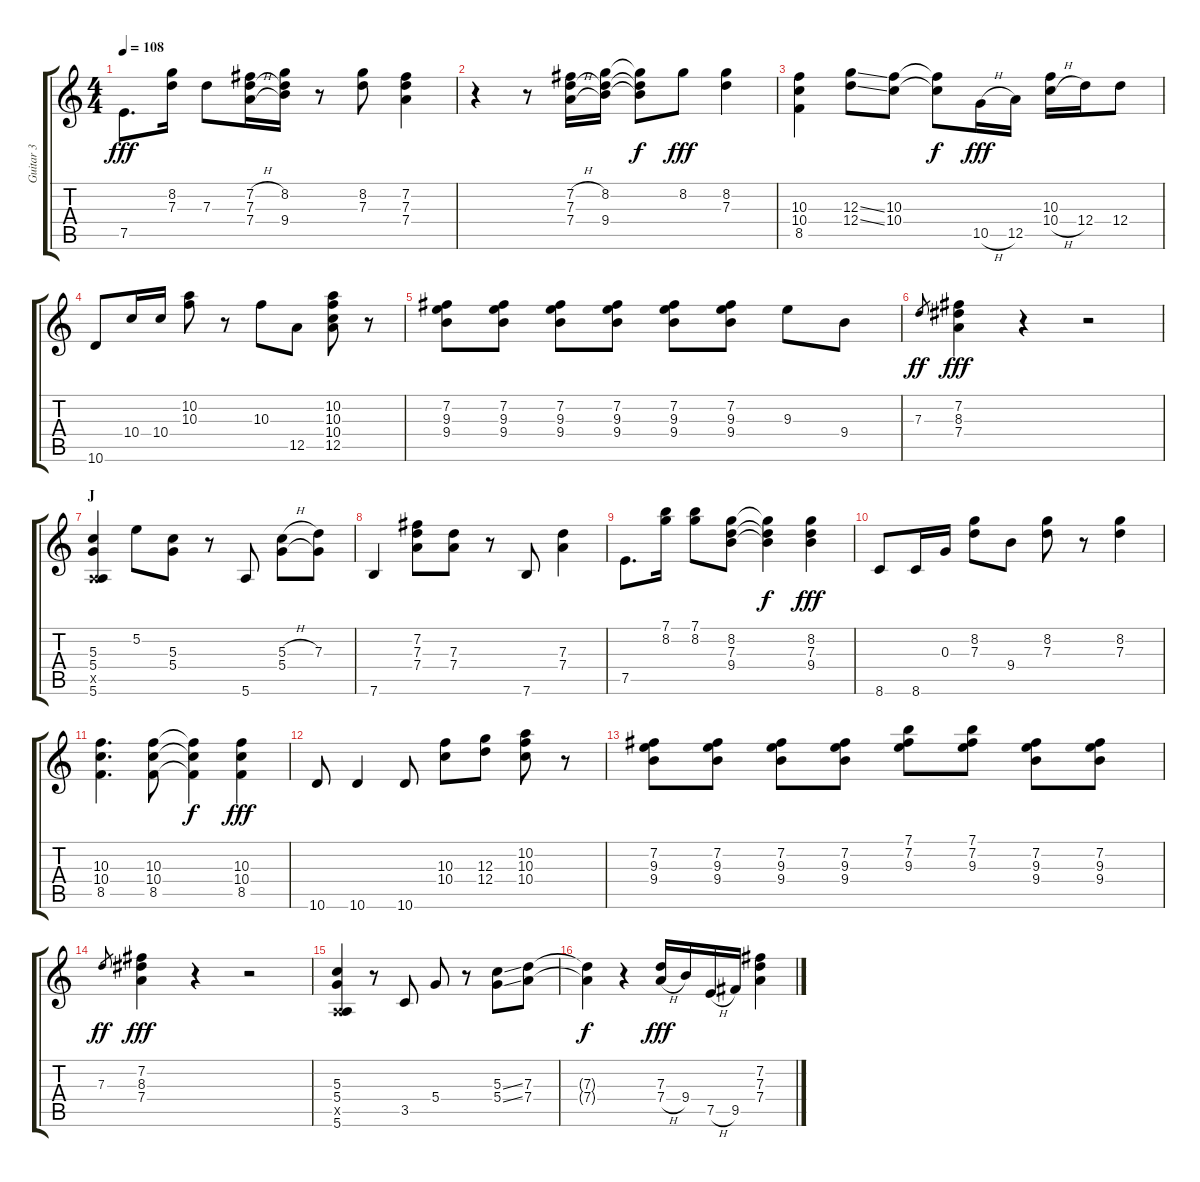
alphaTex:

\track ("Guitar 3" "Guitar 3") {instrument electricguitarclean}
\staff {score tabs}
\tuning (E4 B3 G3 D3 A2 E2) {hide}
\ts (4 4)
\tempo 108
\clef g2
\ks c
7.5.8{d dy fff} (8.2 7.3).16 7.3.8 (7.2{h} 7.3 7.4{h}).16 (8.2 7.3{t} 9.4).16 r.8 (8.2 7.3).8 (7.2 7.3 7.4).4 |
r.4 r.8 (7.2{h} 7.3 7.4{h}).16 (8.2 7.3{t} 9.4).16 (8.2{t} 7.3{t} 9.4{t}).8{dy f} 8.2.8{dy fff} (8.2 7.3).4 |
(10.3 10.4 8.5).4 (12.3{ss} 12.4{ss}).8 (10.3 10.4).8 (10.3{t} 10.4{t}).8{dy f} 10.5{h}.16{dy fff} 12.5.16 (10.3 10.4{h}).16 12.4.16 12.4.8 |
10.6.8 10.4.16 10.4.16 (10.2 10.3).8 r.8 10.3.8 12.5.8 (10.2 10.3 10.4 12.5).8 r.8 |
(7.2 9.3 9.4).8 (7.2 9.3 9.4).8 (7.2 9.3 9.4).8 (7.2 9.3 9.4).8 (7.2 9.3 9.4).8 (7.2 9.3 9.4).8 9.3.8 9.4.8 |
7.3.8{gr dy ff} (7.2 8.3 7.4).4{dy fff} r.4 r.2 |
\section ("" "J")
(5.3 5.4 0.5{x} 5.6).4 5.2.8 (5.3 5.4).8 r.8 5.6.8 (5.3{h} 5.4).8 (7.3 5.4{t}).8 |
7.6.4 (7.2 7.3 7.4).8 (7.3 7.4).8 r.8 7.6.8 (7.3 7.4).4 |
7.5.8{d} (7.1 8.2).16 (7.1 8.2).8 (8.2 7.3 9.4).8 (8.2{t} 7.3{t} 9.4{t}).4{dy f} (8.2 7.3 9.4).4{dy fff} |
8.6.8 8.6.16 0.3.16 (8.2 7.3).8 9.4.8 (8.2 7.3).8 r.8 (8.2 7.3).4 |
(10.3 10.4 8.5).4{d} (10.3 10.4 8.5).8 (10.3{t} 10.4{t} 8.5{t}).4{dy f} (10.3 10.4 8.5).4{dy fff} |
10.6.8 10.6.4 10.6.8 (10.3 10.4).8 (12.3 12.4).8 (10.2 10.3 10.4).8 r.8 |
(7.2 9.3 9.4).8 (7.2 9.3 9.4).8 (7.2 9.3 9.4).8 (7.2 9.3 9.4).8 (7.1 7.2 9.3).8 (7.1 7.2 9.3).8 (7.2 9.3 9.4).8 (7.2 9.3 9.4).8 |
7.3.8{gr dy ff} (7.2 8.3 7.4).4{dy fff} r.4 r.2 |
(5.3 5.4 0.5{x} 5.6).4 r.8 3.5.8 5.4.8 r.8 (5.3{ss} 5.4{ss}).8 (7.3 7.4).8 |
(7.3{t} 7.4{t}).4{dy f} r.4 (7.3 7.4{h}).16{dy fff} 9.4.16 7.5{h}.16 9.5.16 (7.2 7.3 7.4).4
